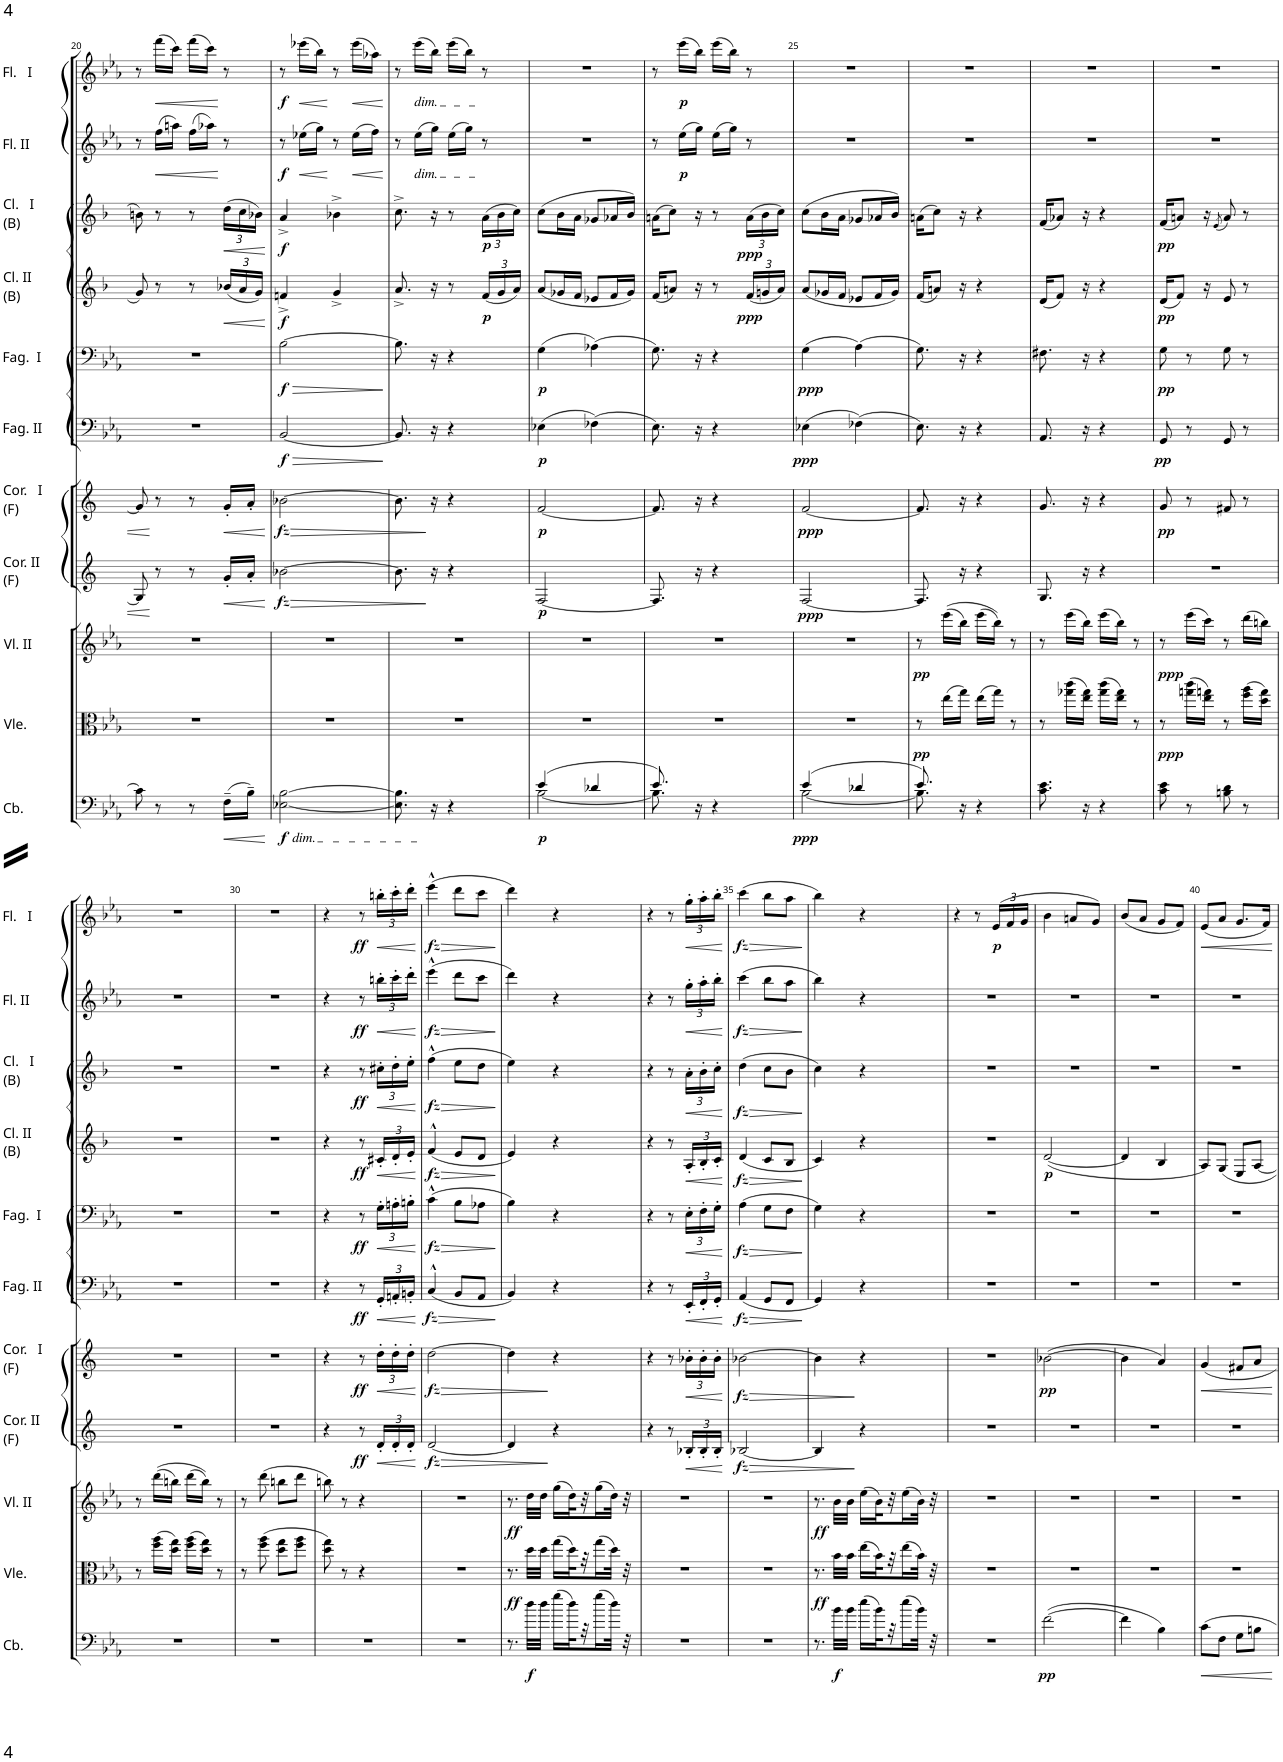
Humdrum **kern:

**kern	**dynam	**kern	**dynam	**kern	**dynam	**kern	**dynam	**kern	**dynam	**kern	**dynam	**kern	**dynam	**kern	**dynam	**kern	**dynam	**kern	**dynam	**kern	**dynam
*part11	*part11	*part10	*part10	*part9	*part9	*part8	*part8	*part7	*part7	*part6	*part6	*part5	*part5	*part4	*part4	*part3	*part3	*part2	*part2	*part1	*part1
*staff11	*staff11	*staff10	*staff10	*staff9	*staff9	*staff8	*staff8	*staff7	*staff7	*staff6	*staff6	*staff5	*staff5	*staff4	*staff4	*staff3	*staff3	*staff2	*staff2	*staff1	*staff1
*I"Contrabassi	*	*I"Viole	*	*I"Violini II	*	*I"Corno II in F	*	*I"Corno I in F	*	*I"Fagotto II	*	*I"Fagotto I	*	*I"Clarinetto II in B	*	*I"Clarinetto I in B	*	*I"Flauto II	*	*I"Flauto I	*
*I'Cb.	*	*I'Vle.	*	*I'Vl. II	*	*I'Cor. II (F)	*	*I'Cor.   I (F)	*	*I'Fag. II	*	*I'Fag.  I	*	*I'Cl. II (B)	*	*I'Cl.   I (B)	*	*I'Fl. II	*	*I'Fl.   I	*
!!LO:PB:g=z
*clefF4	*	*clefC3	*	*clefG2	*	*clefG2	*	*clefG2	*	*clefF4	*	*clefF4	*	*clefG2	*	*clefG2	*	*clefG2	*	*clefG2	*
*Trd7c12	*	*	*	*	*	*Trd4c7	*	*Trd4c7	*	*	*	*	*	*Trd1c2	*	*Trd1c2	*	*	*	*	*
*k[b-e-a-]	*	*k[b-e-a-]	*	*k[b-e-a-]	*	*k[]	*	*k[]	*	*k[b-e-a-]	*	*k[b-e-a-]	*	*k[b-]	*	*k[b-]	*	*k[b-e-a-]	*	*k[b-e-a-]	*
*M2/4	*	*M2/4	*	*M2/4	*	*M2/4	*	*M2/4	*	*M2/4	*	*M2/4	*	*M2/4	*	*M2/4	*	*M2/4	*	*M2/4	*
=20	=20	=20	=20	=20	=20	=20	=20	=20	=20	=20	=20	=20	=20	=20	=20	=20	=20	=20	=20	=20	=20
8c\]	.	2r	.	2r	.	8G/]	.	8g/]	.	2r	.	2r	.	8g/	.	8bn\	.	8r	.	8r	.
!	!	!	!	!	!	!	!	!	!	!	!	!	!	!	!	!	!	!	!LO:HP:b	!	!LO:HP:b
8r	.	.	.	.	.	8r	.	8r	.	.	.	.	.	8r	.	8r	.	(16ff\LL	<	(16fff\LL	<
.	.	.	.	.	.	.	.	.	.	.	.	.	.	.	.	.	.	16aan\JJ)	.	16ccc\JJ)	.
8r	.	.	.	.	.	8r	.	8r	.	.	.	.	.	8r	.	8r	.	(16ff\LL	.	(16fff\LL	.
.	.	.	.	.	.	.	.	.	.	.	.	.	.	.	.	.	.	16aa-X\JJ)	.	16ccc\JJ)	.
!	!LO:HP:b	!	!	!	!	!	!LO:HP:b	!	!LO:HP:b	!	!	!	!	!	!	!	!	!	!	!	!
*	*	*	*	*	*	*	*	*	*	*	*	*	*	*Xbrackettup	*	*	*	*	*	*	*
!	!	!	!	!	!	!	!	!	!	!	!	!	!	!	!LO:HP:b	!	!	!	!	!	!
*	*	*	*	*	*	*	*	*	*	*	*	*	*	*	*	*Xbrackettup	*	*	*	*	*
!	!	!	!	!	!	!	!	!	!	!	!	!	!	!	!	!	!LO:HP:b	!	!	!	!
(16F~\LL	<	.	.	.	.	16g'/LL	<	16g'/LL	<	.	.	.	.	(24b-X/LL	<	(24dd\LL	<	8r	[	8r	[
.	.	.	.	.	.	.	.	.	.	.	.	.	.	24a/	.	24cc\	.	.	.	.	.
16B-~\JJ)	.	.	.	.	.	16a'/JJ	.	16a'/JJ	.	.	.	.	.	.	.	.	.	.	.	.	.
.	.	.	.	.	.	.	.	.	.	.	.	.	.	24g/JJ)	.	24b-X\JJ)	.	.	.	.	.
.	[	.	.	.	.	.	[	.	[	.	.	.	.	.	[	.	[	.	.	.	.
=21	=21	=21	=21	=21	=21	=21	=21	=21	=21	=21	=21	=21	=21	=21	=21	=21	=21	=21	=21	=21	=21
!LO:TX:b:i:t=dim.	!	!	!	!	!	!	!	!	!	!	!	!	!	!	!	!	!	!	!	!	!
!	!LO:DY:b	!	!	!	!	!	!LO:HP:b	!	!LO:HP:b	!	!LO:HP:b	!	!LO:HP:b	!	!	!	!	!	!	!	!
!	!	!	!	!	!	!	!LO:DY:n=1:b	!	!LO:DY:n=1:b	!	!LO:DY:n=1:b	!	!LO:DY:n=1:b	!	!LO:DY:b	!	!LO:DY:b	!	!LO:DY:b	!	!LO:DY:b
[2E-X\ [2B-\	f	2r	.	2r	.	[2b-X\	> fz	[2b-X\	> fz	[2BB-/	> f	[2B-\	> f	4fn^/	f	4a^/	f	8r	f	8r	f
!	!	!	!	!	!	!	!	!	!	!	!	!	!	!	!	!	!	!	!LO:HP:b	!	!LO:HP:b
.	.	.	.	.	.	.	.	.	.	.	.	.	.	.	.	.	.	(16ee-X\LL	<	(16eee-X\LL	<
.	.	.	.	.	.	.	.	.	.	.	.	.	.	.	.	.	.	16gg\JJ)	.	16bb-\JJ)	.
.	.	.	.	.	.	.	.	.	.	.	.	.	.	4g^/	.	4b-X^\	.	8r	[	8r	[
!	!	!	!	!	!	!	!	!	!	!	!	!	!	!	!	!	!	!	!LO:HP:b	!	!LO:HP:b
.	.	.	.	.	.	.	.	.	.	.	.	.	.	.	.	.	.	(16ee-\LL	<	(16eee-\LL	<
.	.	.	.	.	.	.	.	.	.	.	.	.	.	.	.	.	.	16ff\JJ)	.	16aa-X\JJ)	.
.	.	.	.	.	.	.	.	.	.	.	]	.	]	.	.	.	.	.	[	.	[
=22	=22	=22	=22	=22	=22	=22	=22	=22	=22	=22	=22	=22	=22	=22	=22	=22	=22	=22	=22	=22	=22
8.E-\] 8.B-\]	.	2r	.	2r	.	8.b-\]	.	8.b-\]	.	8.BB-/]	.	8.B-\]	.	8.a^/	.	8.cc^\	.	8r	.	8r	.
!	!	!	!	!	!	!	!	!	!	!	!	!	!	!	!	!	!	!	!	!LO:TX:b:i:t=dim.	!
!	!	!	!	!	!	!	!	!	!	!	!	!	!	!	!	!	!	!LO:TX:b:i:t=dim.	!	!	!
.	.	.	.	.	.	.	.	.	.	.	.	.	.	.	.	.	.	(16ee-\LL	.	(16eee-\LL	.
16r	.	.	.	.	.	16r	]	16r	]	16r	.	16r	.	16r	.	16r	.	16gg\JJ)	.	16bb-\JJ)	.
4r	.	.	.	.	.	4r	.	4r	.	4r	.	4r	.	8r	.	8r	.	(16ee-\LL	.	(16eee-\LL	.
.	.	.	.	.	.	.	.	.	.	.	.	.	.	.	.	.	.	16gg\JJ)	.	16bb-\JJ)	.
!	!	!	!	!	!	!	!	!	!	!	!	!	!	!	!LO:DY:b	!	!LO:DY:b	!	!	!	!
.	.	.	.	.	.	.	.	.	.	.	.	.	.	(24f/LL	p	(24a\LL	p	8r	.	8r	.
.	.	.	.	.	.	.	.	.	.	.	.	.	.	24g/	.	24b-\	.	.	.	.	.
.	.	.	.	.	.	.	.	.	.	.	.	.	.	24a/JJ)	.	24cc\JJ)	.	.	.	.	.
=23	=23	=23	=23	=23	=23	=23	=23	=23	=23	=23	=23	=23	=23	=23	=23	=23	=23	=23	=23	=23	=23
*^	*	*	*	*	*	*	*	*	*	*	*	*	*	*	*	*	*	*	*	*	*
!	!	!LO:DY:b	!	!	!	!	!	!LO:DY:b	!	!LO:DY:b	!	!LO:DY:b	!	!LO:DY:b	!	!	!	!	!	!	!	!
(4e-/	[2B-\	p	2r	.	2r	.	[2F/	p	[2f/	p	(4E-X\	p	(4G\	p	(8a/L	.	(8cc\L	.	2r	.	2r	.
.	.	.	.	.	.	.	.	.	.	.	.	.	.	.	16g-X/L	.	16b-\L	.	.	.	.	.
.	.	.	.	.	.	.	.	.	.	.	.	.	.	.	16f/JJ	.	16a\JJ	.	.	.	.	.
4d-X/	.	.	.	.	.	.	.	.	.	.	(4F-X\)	.	(4A-X\)	.	8e-X/L	.	8g-X/L	.	.	.	.	.
.	.	.	.	.	.	.	.	.	.	.	.	.	.	.	16f/L	.	16a-X/L	.	.	.	.	.
.	.	.	.	.	.	.	.	.	.	.	.	.	.	.	16g-/JJ)	.	16b-/JJ)	.	.	.	.	.
=24	=24	=24	=24	=24	=24	=24	=24	=24	=24	=24	=24	=24	=24	=24	=24	=24	=24	=24	=24	=24	=24	=24
8.e-/)	8.B-\]	.	2r	.	2r	.	8.F/]	.	8.f/]	.	8.E-\)	.	8.G\)	.	(16f/KL	.	(16an\KL	.	8r	.	8r	.
.	.	.	.	.	.	.	.	.	.	.	.	.	.	.	8an/J)	.	8cc\J)	.	.	.	.	.
!	!	!	!	!	!	!	!	!	!	!	!	!	!	!	!	!	!	!	!	!LO:DY:b	!	!LO:DY:b
.	.	.	.	.	.	.	.	.	.	.	.	.	.	.	.	.	.	.	(16ee-\LL	p	(16eee-\LL	p
16r	16ryy	.	.	.	.	.	16r	.	16r	.	16r	.	16r	.	16r	.	16r	.	16gg\JJ)	.	16bb-\JJ)	.
4r	4ryy	.	.	.	.	.	4r	.	4r	.	4r	.	4r	.	8r	.	8r	.	(16ee-\LL	.	(16eee-\LL	.
.	.	.	.	.	.	.	.	.	.	.	.	.	.	.	.	.	.	.	16gg\JJ)	.	16bb-\JJ)	.
!	!	!	!	!	!	!	!	!	!	!	!	!	!	!	!	!LO:DY:b	!	!LO:DY:b	!	!	!	!
.	.	.	.	.	.	.	.	.	.	.	.	.	.	.	(24f/LL	ppp	(24a\LL	ppp	8r	.	8r	.
.	.	.	.	.	.	.	.	.	.	.	.	.	.	.	24gn/	.	24b-\	.	.	.	.	.
.	.	.	.	.	.	.	.	.	.	.	.	.	.	.	24a/JJ)	.	24cc\JJ)	.	.	.	.	.
=25	=25	=25	=25	=25	=25	=25	=25	=25	=25	=25	=25	=25	=25	=25	=25	=25	=25	=25	=25	=25	=25	=25
!	!	!LO:DY:b	!	!	!	!	!	!LO:DY:b	!	!LO:DY:b	!	!LO:DY:b	!	!LO:DY:b	!	!	!	!	!	!	!	!
(4e-/	[2B-\	ppp	2r	.	2r	.	[2F/	ppp	[2f/	ppp	(4E-X\	ppp	(4G\	ppp	(8a/L	.	(8cc\L	.	2r	.	2r	.
.	.	.	.	.	.	.	.	.	.	.	.	.	.	.	16g-X/L	.	16b-\L	.	.	.	.	.
.	.	.	.	.	.	.	.	.	.	.	.	.	.	.	16f/JJ	.	16a\JJ	.	.	.	.	.
4d-X/	.	.	.	.	.	.	.	.	.	.	(4F-X\)	.	(4A-\)	.	8e-X/L	.	8g-X/L	.	.	.	.	.
.	.	.	.	.	.	.	.	.	.	.	.	.	.	.	16f/L	.	16a-X/L	.	.	.	.	.
.	.	.	.	.	.	.	.	.	.	.	.	.	.	.	16g-/JJ)	.	16b-/JJ)	.	.	.	.	.
=26	=26	=26	=26	=26	=26	=26	=26	=26	=26	=26	=26	=26	=26	=26	=26	=26	=26	=26	=26	=26	=26	=26
!	!	!	!	!LO:DY:b	!	!LO:DY:b	!	!	!	!	!	!	!	!	!	!	!	!	!	!	!	!
8.e-/)	8.B-\]	.	8r	pp	8r	pp	8.F/]	.	8.f/]	.	8.E-\)	.	8.G\)	.	(16f/KL	.	(16an\KL	.	2r	.	2r	.
.	.	.	.	.	.	.	.	.	.	.	.	.	.	.	8an/J)	.	8cc\J)	.	.	.	.	.
.	.	.	(16ee-\LL	.	((16eee-\LL	.	.	.	.	.	.	.	.	.	.	.	.	.	.	.	.	.
16r	16ryy	.	16gg\JJ)	.	16bb-\JJ)	.	16r	.	16r	.	16r	.	16r	.	16r	.	16r	.	.	.	.	.
4r	4ryy	.	(16ee-\LL	.	(16eee-\LL	.	4r	.	4r	.	4r	.	4r	.	4r	.	4r	.	.	.	.	.
.	.	.	16gg\JJ)	.	16bb-\JJ))	.	.	.	.	.	.	.	.	.	.	.	.	.	.	.	.	.
.	.	.	8r	.	8r	.	.	.	.	.	.	.	.	.	.	.	.	.	.	.	.	.
*v	*v	*	*	*	*	*	*	*	*	*	*	*	*	*	*	*	*	*	*	*	*	*
=27	=27	=27	=27	=27	=27	=27	=27	=27	=27	=27	=27	=27	=27	=27	=27	=27	=27	=27	=27	=27	=27
8.c\ 8.e-\	.	8r	.	8r	.	8.G/	.	8.g/	.	8.AA-/	.	8.F#X\	.	(16d/KL	.	(16f/KL	.	2r	.	2r	.
.	.	.	.	.	.	.	.	.	.	.	.	.	.	8f/J)	.	8a-X/J)	.	.	.	.	.
.	.	(16gg-X\ 16ccc\LL	.	(16eee-\LL	.	.	.	.	.	.	.	.	.	.	.	.	.	.	.	.	.
16r	.	16ee-\ 16gg-\JJ)	.	16bb-\JJ)	.	16r	.	16r	.	16r	.	16r	.	16r	.	16r	.	.	.	.	.
4r	.	(16gg-\ 16ccc\LL	.	(16eee-\LL	.	4r	.	4r	.	4r	.	4r	.	4r	.	4r	.	.	.	.	.
.	.	16ee-\ 16gg-\JJ)	.	16bb-\JJ)	.	.	.	.	.	.	.	.	.	.	.	.	.	.	.	.	.
.	.	8r	.	8r	.	.	.	.	.	.	.	.	.	.	.	.	.	.	.	.	.
=28	=28	=28	=28	=28	=28	=28	=28	=28	=28	=28	=28	=28	=28	=28	=28	=28	=28	=28	=28	=28	=28
!	!	!	!LO:DY:b	!	!LO:DY:b	!	!	!	!LO:DY:b	!	!LO:DY:b	!	!LO:DY:b	!	!LO:DY:b	!	!LO:DY:b	!	!	!	!
8c\ 8e-\	.	8r	ppp	8r	ppp	2r	.	8g/	pp	8GG/	pp	8G\	pp	(16d/KL	pp	(16f/KL	pp	2r	.	2r	.
.	.	.	.	.	.	.	.	.	.	.	.	.	.	8f/J)	.	8an/J)	.	.	.	.	.
8r	.	(16ggn\ 16ccc\LL	.	(16eee-\LL	.	.	.	8r	.	8r	.	8r	.	.	.	.	.	.	.	.	.
.	.	16ee-\ 16ggn\JJ)	.	16ccc\JJ)	.	.	.	.	.	.	.	.	.	16r	.	16r	.	.	.	.	.
.	.	.	.	.	.	.	.	.	.	.	.	.	.	.	.	(8qe/	.	.	.	.	.
8Bn\ 8d\	.	8r	.	8r	.	.	.	8f#X/	.	8GG/	.	8G\	.	8e/	.	8a/)	.	.	.	.	.
8r	.	(16ff\ 16aa-\LL	.	(16ddd\LL	.	.	.	8r	.	8r	.	8r	.	8r	.	8r	.	.	.	.	.
.	.	16dd\ 16gg\JJ)	.	16bbn\JJ)	.	.	.	.	.	.	.	.	.	.	.	.	.	.	.	.	.
!!LO:LB:g=z
=29	=29	=29	=29	=29	=29	=29	=29	=29	=29	=29	=29	=29	=29	=29	=29	=29	=29	=29	=29	=29	=29
2r	.	8r	.	8r	.	2r	.	2r	.	2r	.	2r	.	2r	.	2r	.	2r	.	2r	.
.	.	(16ff\ 16aa-\LL	.	((16ddd\LL	.	.	.	.	.	.	.	.	.	.	.	.	.	.	.	.	.
.	.	16dd\ 16gg\JJ)	.	16bbn\JJ)	.	.	.	.	.	.	.	.	.	.	.	.	.	.	.	.	.
.	.	(16ff\ 16aa-\LL	.	(16ddd\LL	.	.	.	.	.	.	.	.	.	.	.	.	.	.	.	.	.
.	.	16dd\ 16gg\JJ)	.	16bb\JJ))	.	.	.	.	.	.	.	.	.	.	.	.	.	.	.	.	.
.	.	8r	.	8r	.	.	.	.	.	.	.	.	.	.	.	.	.	.	.	.	.
=30	=30	=30	=30	=30	=30	=30	=30	=30	=30	=30	=30	=30	=30	=30	=30	=30	=30	=30	=30	=30	=30
2r	.	8r	.	8r	.	2r	.	2r	.	2r	.	2r	.	2r	.	2r	.	2r	.	2r	.
.	.	(8ff\ 8aa-\	.	(8ddd\	.	.	.	.	.	.	.	.	.	.	.	.	.	.	.	.	.
.	.	8dd\ 8gg\L	.	8bbn\L	.	.	.	.	.	.	.	.	.	.	.	.	.	.	.	.	.
.	.	8ff\ 8aa-\J	.	8ddd\J	.	.	.	.	.	.	.	.	.	.	.	.	.	.	.	.	.
=31	=31	=31	=31	=31	=31	=31	=31	=31	=31	=31	=31	=31	=31	=31	=31	=31	=31	=31	=31	=31	=31
2r	.	8dd\ 8gg\)	.	8bbn\)	.	4r	.	4r	.	4r	.	4r	.	4r	.	4r	.	4r	.	4r	.
.	.	8r	.	8r	.	.	.	.	.	.	.	.	.	.	.	.	.	.	.	.	.
!	!	!	!	!	!	!	!LO:DY:b	!	!LO:DY:b	!	!LO:DY:b	!	!LO:DY:b	!	!LO:DY:b	!	!LO:DY:b	!	!LO:DY:b	!	!LO:DY:b
.	.	4r	.	4r	.	8r	ff	8r	ff	8r	ff	8r	ff	8r	ff	8r	ff	8r	ff	8r	ff
*	*	*	*	*	*	*Xbrackettup	*	*	*	*	*	*	*	*	*	*	*	*	*	*	*
!	!	!	!	!	!	!	!LO:HP:b	!	!	!	!	!	!	!	!	!	!	!	!	!	!
*	*	*	*	*	*	*	*	*Xbrackettup	*	*	*	*	*	*	*	*	*	*	*	*	*
!	!	!	!	!	!	!	!	!	!LO:HP:b	!	!	!	!	!	!	!	!	!	!	!	!
*	*	*	*	*	*	*	*	*	*	*Xbrackettup	*	*	*	*	*	*	*	*	*	*	*
!	!	!	!	!	!	!	!	!	!	!	!LO:HP:b	!	!	!	!	!	!	!	!	!	!
*	*	*	*	*	*	*	*	*	*	*	*	*Xbrackettup	*	*	*	*	*	*	*	*	*
!	!	!	!	!	!	!	!	!	!	!	!	!	!LO:HP:b	!	!LO:HP:b	!	!LO:HP:b	!	!	!	!
*	*	*	*	*	*	*	*	*	*	*	*	*	*	*	*	*	*	*Xbrackettup	*	*	*
!	!	!	!	!	!	!	!	!	!	!	!	!	!	!	!	!	!	!	!LO:HP:b	!	!
*	*	*	*	*	*	*	*	*	*	*	*	*	*	*	*	*	*	*	*	*Xbrackettup	*
!	!	!	!	!	!	!	!	!	!	!	!	!	!	!	!	!	!	!	!	!	!LO:HP:b
.	.	.	.	.	.	24d'/LL	<	24dd'\LL	<	24GG'/LL	<	24G'\LL	<	24c#X'/LL	<	24cc#X'\LL	<	24bbn'\LL	<	24bbn'\LL	<
.	.	.	.	.	.	24d'/	.	24dd'\	.	24AAn'/	.	24An'\	.	24d'/	.	24dd'\	.	24ccc'\	.	24ccc'\	.
.	.	.	.	.	.	24d'/JJ	.	24dd'\JJ	.	24BBn'/JJ	.	24Bn'\JJ	.	24e'/JJ	.	24ee'\JJ	.	24ddd'\JJ	.	24ddd'\JJ	.
.	.	.	.	.	.	.	[	.	[	.	[	.	[	.	[	.	[	.	[	.	[
=32	=32	=32	=32	=32	=32	=32	=32	=32	=32	=32	=32	=32	=32	=32	=32	=32	=32	=32	=32	=32	=32
!	!	!	!	!	!	!	!LO:HP:b	!	!LO:HP:b	!	!LO:HP:b	!	!LO:HP:b	!	!LO:HP:b	!	!LO:HP:b	!	!LO:HP:b	!	!LO:HP:b
!	!	!	!	!	!	!	!LO:DY:n=1:b	!	!LO:DY:n=1:b	!	!LO:DY:n=1:b	!	!LO:DY:n=1:b	!	!LO:DY:n=1:b	!	!LO:DY:n=1:b	!	!LO:DY:n=1:b	!	!LO:DY:n=1:b
2r	.	2r	.	2r	.	[2d/	> fz	[2dd\	> fz	(4C^^/	> fz	(4c^^\	> fz	(4f^^/	> fz	(4ff^^\	> fz	(4eee-^^\	> fz	(4eee-^^\	> fz
.	.	.	.	.	.	.	.	.	.	8BB-/L	.	8B-\L	.	8e/L	.	8ee\L	.	8ddd\L	.	8ddd\L	.
.	.	.	.	.	.	.	.	.	.	8AA-/J	.	8A-X\J	.	8d/J	.	8dd\J	.	8ccc\J	.	8ccc\J	.
.	.	.	.	.	.	.	.	.	.	.	]	.	]	.	]	.	]	.	]	.	]
=33	=33	=33	=33	=33	=33	=33	=33	=33	=33	=33	=33	=33	=33	=33	=33	=33	=33	=33	=33	=33	=33
!	!	!	!LO:DY:b	!	!LO:DY:b	!	!	!	!	!	!	!	!	!	!	!	!	!	!	!	!
8.r	.	8.r	ff	8.r	ff	4d/]	.	4dd\]	.	4BB-/)	.	4B-\)	.	4e/)	.	4ee\)	.	4ddd\)	.	4ddd\)	.
!	!LO:DY:b	!	!	!	!	!	!	!	!	!	!	!	!	!	!	!	!	!	!	!	!
32dd\LLL	f	32dd\LLL	.	32dd\LLL	.	.	.	.	.	.	.	.	.	.	.	.	.	.	.	.	.
32dd\JJJ	.	32dd\JJJ	.	32dd\JJJ	.	.	.	.	.	.	.	.	.	.	.	.	.	.	.	.	.
(16gg\LL	.	(16gg\LL	.	(16gg\LL	.	4r	]	4r	]	4r	.	4r	.	4r	.	4r	.	4r	.	4r	.
32dd\JL)	.	32dd\JL)	.	32dd\JL)	.	.	.	.	.	.	.	.	.	.	.	.	.	.	.	.	.
32r	.	32r	.	32r	.	.	.	.	.	.	.	.	.	.	.	.	.	.	.	.	.
(16gg\	.	(16gg\	.	(16gg\	.	.	.	.	.	.	.	.	.	.	.	.	.	.	.	.	.
32dd\JJk)	.	32dd\JJk)	.	32dd\JJk)	.	.	.	.	.	.	.	.	.	.	.	.	.	.	.	.	.
32r	.	32r	.	32r	.	.	.	.	.	.	.	.	.	.	.	.	.	.	.	.	.
=34	=34	=34	=34	=34	=34	=34	=34	=34	=34	=34	=34	=34	=34	=34	=34	=34	=34	=34	=34	=34	=34
2r	.	2r	.	2r	.	4r	.	4r	.	4r	.	4r	.	4r	.	4r	.	4r	.	4r	.
.	.	.	.	.	.	8r	.	8r	.	8r	.	8r	.	8r	.	8r	.	8r	.	8r	.
!	!	!	!	!	!	!	!LO:HP:b	!	!LO:HP:b	!	!LO:HP:b	!	!LO:HP:b	!	!LO:HP:b	!	!LO:HP:b	!	!LO:HP:b	!	!LO:HP:b
.	.	.	.	.	.	24B-X'/LL	<	24b-X'\LL	<	24EE-'/LL	<	24E-'\LL	<	24A'/LL	<	24a'\LL	<	24gg'\LL	<	24gg'\LL	<
.	.	.	.	.	.	24B-'/	.	24b-'\	.	24FF'/	.	24F'\	.	24B-'/	.	24b-'\	.	24aa-'\	.	24aa-'\	.
.	.	.	.	.	.	24B-'/JJ	.	24b-'\JJ	.	24GG'/JJ	.	24G'\JJ	.	24c'/JJ	.	24cc'\JJ	.	24bb-'\JJ	.	24bb-'\JJ	.
.	.	.	.	.	.	.	[	.	[	.	[	.	[	.	[	.	[	.	[	.	[
=35	=35	=35	=35	=35	=35	=35	=35	=35	=35	=35	=35	=35	=35	=35	=35	=35	=35	=35	=35	=35	=35
!	!	!	!	!	!	!	!LO:HP:b	!	!LO:HP:b	!	!LO:HP:b	!	!LO:HP:b	!	!LO:HP:b	!	!LO:HP:b	!	!LO:HP:b	!	!LO:HP:b
!	!	!	!	!	!	!	!LO:DY:n=1:b	!	!LO:DY:n=1:b	!	!LO:DY:n=1:b	!	!LO:DY:n=1:b	!	!LO:DY:n=1:b	!	!LO:DY:n=1:b	!	!LO:DY:n=1:b	!	!LO:DY:n=1:b
2r	.	2r	.	2r	.	[2B-X/	> fz	[2b-X\	> fz	(4AA-^^/	> fz	(4A-^^\	> fz	(4d^^/	> fz	(4dd^^\	> fz	(4ccc^^\	> fz	(4ccc^^\	> fz
.	.	.	.	.	.	.	.	.	.	8GG/L	.	8G\L	.	8c/L	.	8cc\L	.	8bb-\L	.	8bb-\L	.
.	.	.	.	.	.	.	.	.	.	8FF/J	.	8F\J	.	8B-/J	.	8b-\J	.	8aa-\J	.	8aa-\J	.
.	.	.	.	.	.	.	.	.	.	.	]	.	]	.	]	.	]	.	]	.	]
=36	=36	=36	=36	=36	=36	=36	=36	=36	=36	=36	=36	=36	=36	=36	=36	=36	=36	=36	=36	=36	=36
!	!	!	!LO:DY:b	!	!LO:DY:b	!	!	!	!	!	!	!	!	!	!	!	!	!	!	!	!
8.r	.	8.r	ff	8.r	ff	4B-/]	.	4b-\]	.	4GG/)	.	4G\)	.	4c/)	.	4cc\)	.	4bb-\)	.	4bb-\)	.
!	!LO:DY:b	!	!	!	!	!	!	!	!	!	!	!	!	!	!	!	!	!	!	!	!
32b-\LLL	f	32b-\LLL	.	32b-\LLL	.	.	.	.	.	.	.	.	.	.	.	.	.	.	.	.	.
32b-\JJJ	.	32b-\JJJ	.	32b-\JJJ	.	.	.	.	.	.	.	.	.	.	.	.	.	.	.	.	.
(16ee-\LL	.	(16ee-\LL	.	(16ee-\LL	.	4r	]	4r	]	4r	.	4r	.	4r	.	4r	.	4r	.	4r	.
32b-\JL)	.	32b-\JL)	.	32b-\JL)	.	.	.	.	.	.	.	.	.	.	.	.	.	.	.	.	.
32r	.	32r	.	32r	.	.	.	.	.	.	.	.	.	.	.	.	.	.	.	.	.
(16ee-\	.	(16ee-\	.	(16ee-\	.	.	.	.	.	.	.	.	.	.	.	.	.	.	.	.	.
32b-\JJk)	.	32b-\JJk)	.	32b-\JJk)	.	.	.	.	.	.	.	.	.	.	.	.	.	.	.	.	.
32r	.	32r	.	32r	.	.	.	.	.	.	.	.	.	.	.	.	.	.	.	.	.
=37	=37	=37	=37	=37	=37	=37	=37	=37	=37	=37	=37	=37	=37	=37	=37	=37	=37	=37	=37	=37	=37
2r	.	2r	.	2r	.	2r	.	2r	.	2r	.	2r	.	2r	.	2r	.	2r	.	4r	.
.	.	.	.	.	.	.	.	.	.	.	.	.	.	.	.	.	.	.	.	8r	.
!	!	!	!	!	!	!	!	!	!	!	!	!	!	!	!	!	!	!	!	!	!LO:DY:b
.	.	.	.	.	.	.	.	.	.	.	.	.	.	.	.	.	.	.	.	(24e-/LL	p
.	.	.	.	.	.	.	.	.	.	.	.	.	.	.	.	.	.	.	.	24f/	.
.	.	.	.	.	.	.	.	.	.	.	.	.	.	.	.	.	.	.	.	24g/JJ	.
=38	=38	=38	=38	=38	=38	=38	=38	=38	=38	=38	=38	=38	=38	=38	=38	=38	=38	=38	=38	=38	=38
!	!LO:DY:b	!	!	!	!	!	!	!	!LO:DY:b	!	!	!	!	!	!LO:DY:b	!	!	!	!	!	!
([2f\	pp	2r	.	2r	.	2r	.	([2b-X\	pp	2r	.	2r	.	(<[2d/	p	2r	.	2r	.	4b-\	.
.	.	.	.	.	.	.	.	.	.	.	.	.	.	.	.	.	.	.	.	8an/L	.
.	.	.	.	.	.	.	.	.	.	.	.	.	.	.	.	.	.	.	.	8g/J)	.
=39	=39	=39	=39	=39	=39	=39	=39	=39	=39	=39	=39	=39	=39	=39	=39	=39	=39	=39	=39	=39	=39
4f\]	.	2r	.	2r	.	2r	.	4b-\]	.	2r	.	2r	.	4d/]	.	2r	.	2r	.	(8b-/L	.
.	.	.	.	.	.	.	.	.	.	.	.	.	.	.	.	.	.	.	.	8a-/J	.
4B-\)	.	.	.	.	.	.	.	4a/)	.	.	.	.	.	4B-/	.	.	.	.	.	8g/L	.
.	.	.	.	.	.	.	.	.	.	.	.	.	.	.	.	.	.	.	.	8f/J)	.
=40	=40	=40	=40	=40	=40	=40	=40	=40	=40	=40	=40	=40	=40	=40	=40	=40	=40	=40	=40	=40	=40
!	!LO:HP:b	!	!	!	!	!	!	!	!LO:HP:b	!	!	!	!	!	!	!	!	!	!	!	!LO:HP:b
8c\L	<	2r	.	2r	.	2r	.	4g/	<	2r	.	2r	.	8A/L)	.	2r	.	2r	.	(8e-/L	<
8F\J	.	.	.	.	.	.	.	.	.	.	.	.	.	8G/J	.	.	.	.	.	8a-/J	.
8G\L	.	.	.	.	.	.	.	8f#X/L	.	.	.	.	.	8E/L	.	.	.	.	.	8.g/L	.
8Bn\J	.	.	.	.	.	.	.	8a/J	.	.	.	.	.	[8A/J	.	.	.	.	.	.	.
.	.	.	.	.	.	.	.	.	.	.	.	.	.	.	.	.	.	.	.	16f/Jk)	.
.	[	.	.	.	.	.	.	.	[	.	.	.	.	.	.	.	.	.	.	.	[
=	=	=	=	=	=	=	=	=	=	=	=	=	=	=	=	=	=	=	=	=	=
*-	*-	*-	*-	*-	*-	*-	*-	*-	*-	*-	*-	*-	*-	*-	*-	*-	*-	*-	*-	*-	*-
